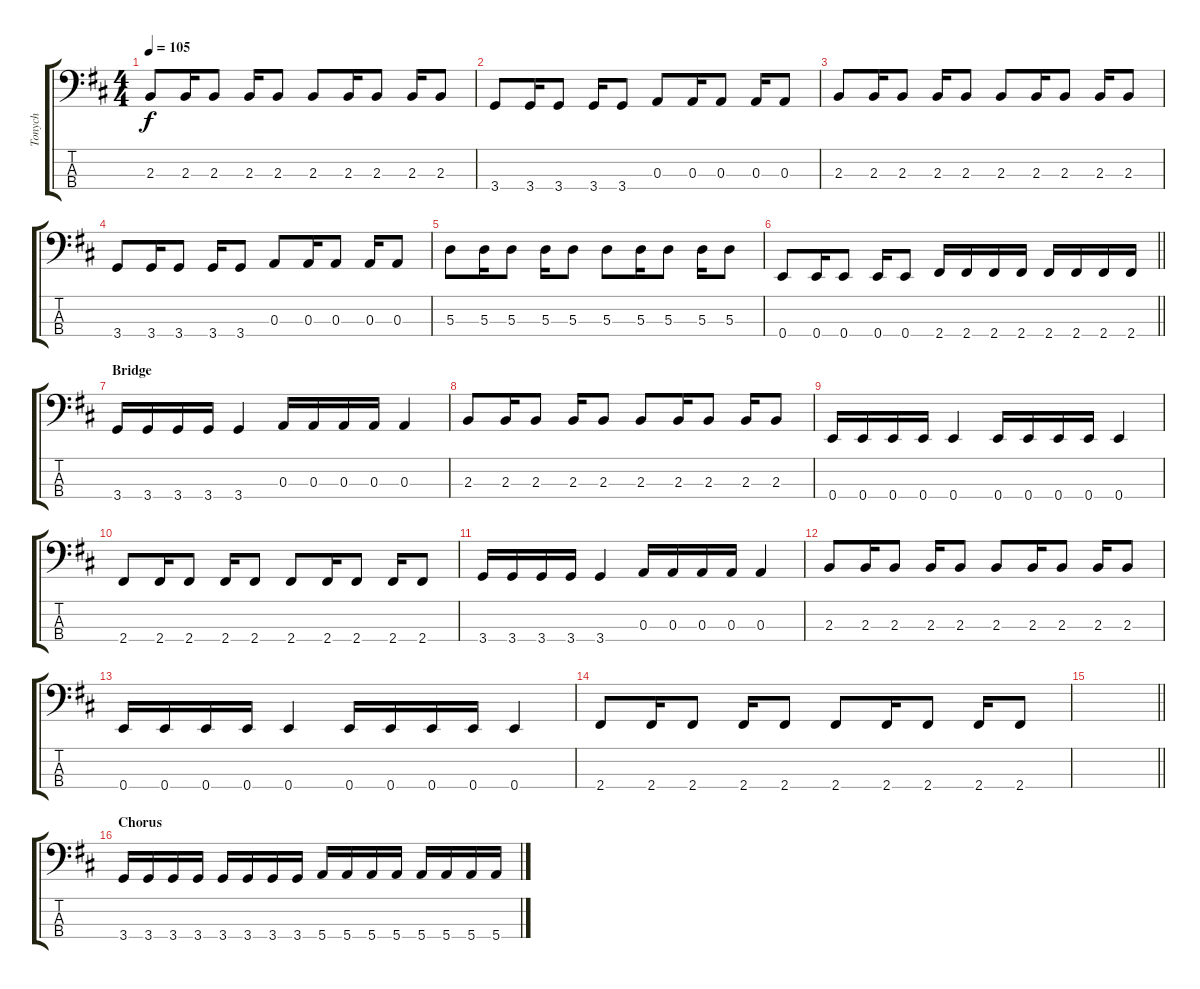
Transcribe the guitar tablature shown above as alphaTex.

\track ("Tonych" "Tonych") {instrument acousticguitarsteel}
\staff {score tabs}
\tuning (G2 D2 A1 E1) {hide}
\ts (4 4)
\tempo 105
\clef f4
\ks bminor
2.3.8{dy f} 2.3.16 2.3.8 2.3.16 2.3.8 2.3.8 2.3.16 2.3.8 2.3.16 2.3.8 |
3.4.8 3.4.16 3.4.8 3.4.16 3.4.8 0.3.8 0.3.16 0.3.8 0.3.16 0.3.8 |
2.3.8 2.3.16 2.3.8 2.3.16 2.3.8 2.3.8 2.3.16 2.3.8 2.3.16 2.3.8 |
3.4.8 3.4.16 3.4.8 3.4.16 3.4.8 0.3.8 0.3.16 0.3.8 0.3.16 0.3.8 |
5.3.8 5.3.16 5.3.8 5.3.16 5.3.8 5.3.8 5.3.16 5.3.8 5.3.16 5.3.8 |
\barLineRight lightlight
0.4.8 0.4.16 0.4.8 0.4.16 0.4.8 2.4.16 2.4.16 2.4.16 2.4.16 2.4.16 2.4.16 2.4.16 2.4.16 |
\section ("" "Bridge")
3.4.16 3.4.16 3.4.16 3.4.16 3.4.4 0.3.16 0.3.16 0.3.16 0.3.16 0.3.4 |
2.3.8 2.3.16 2.3.8 2.3.16 2.3.8 2.3.8 2.3.16 2.3.8 2.3.16 2.3.8 |
0.4.16 0.4.16 0.4.16 0.4.16 0.4.4 0.4.16 0.4.16 0.4.16 0.4.16 0.4.4 |
2.4.8 2.4.16 2.4.8 2.4.16 2.4.8 2.4.8 2.4.16 2.4.8 2.4.16 2.4.8 |
3.4.16 3.4.16 3.4.16 3.4.16 3.4.4 0.3.16 0.3.16 0.3.16 0.3.16 0.3.4 |
2.3.8 2.3.16 2.3.8 2.3.16 2.3.8 2.3.8 2.3.16 2.3.8 2.3.16 2.3.8 |
0.4.16 0.4.16 0.4.16 0.4.16 0.4.4 0.4.16 0.4.16 0.4.16 0.4.16 0.4.4 |
2.4.8 2.4.16 2.4.8 2.4.16 2.4.8 2.4.8 2.4.16 2.4.8 2.4.16 2.4.8 |
\barLineRight lightlight
|
\section ("" "Chorus")
3.4.16 3.4.16 3.4.16 3.4.16 3.4.16 3.4.16 3.4.16 3.4.16 5.4.16 5.4.16 5.4.16 5.4.16 5.4.16 5.4.16 5.4.16 5.4.16
